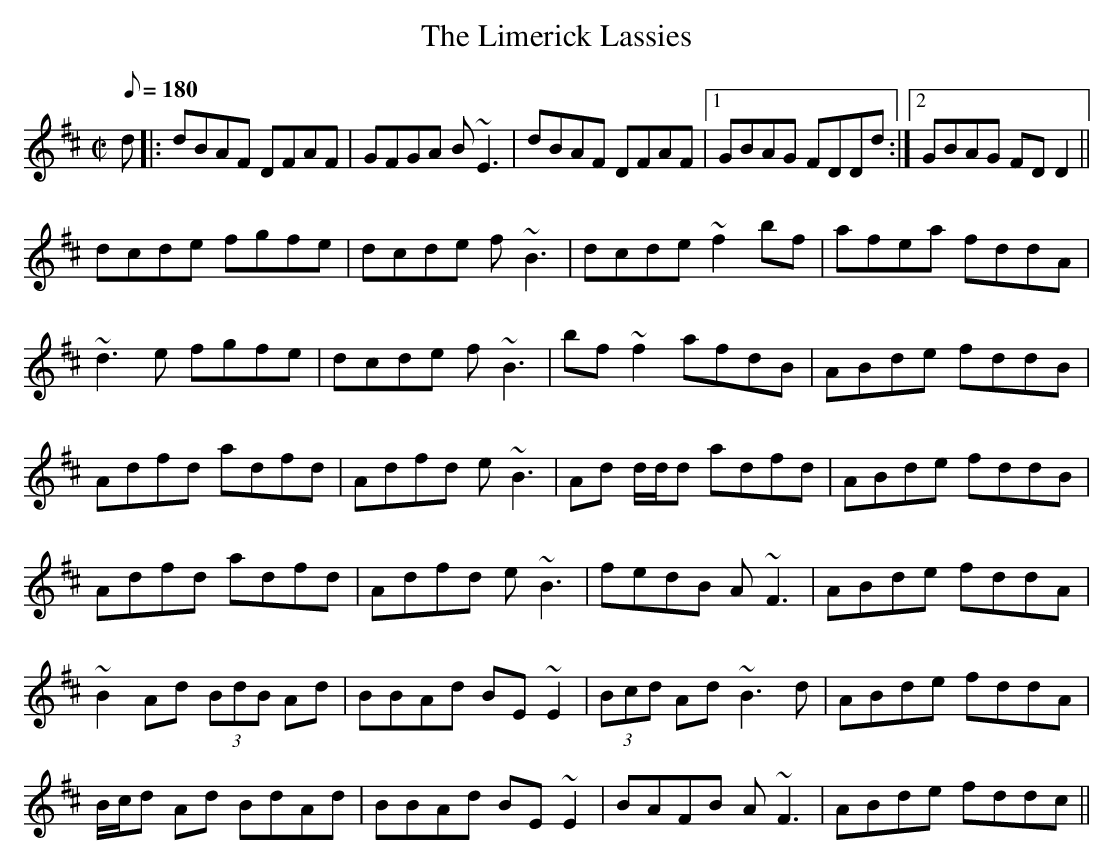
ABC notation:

X:1
T:Limerick Lassies, The
M:C|
L:1/8
Q:180
K:D
d|:dBAF DFAF|GFGA B~E3|dBAF DFAF|1GBAG FDDd:|2GBAG FDD2||
!dcde fgfe|dcde f~B3|dcde ~f2bf|afea fddA|
!~d3e fgfe|dcde f~B3|bf~f2 afdB|ABde fddB|
!Adfd adfd|Adfd e~B3|Ad d/2d/2d adfd|ABde fddB|
!Adfd adfd|Adfd e~B3|fedB A~F3|ABde fddA|
!~B2Ad (3BdB Ad|BBAd BE~E2|(3Bcd Ad ~B3d|ABde fddA|
!B/2c/2d Ad BdAd|BBAd BE~E2|BAFB A~F3|ABde fddc||
